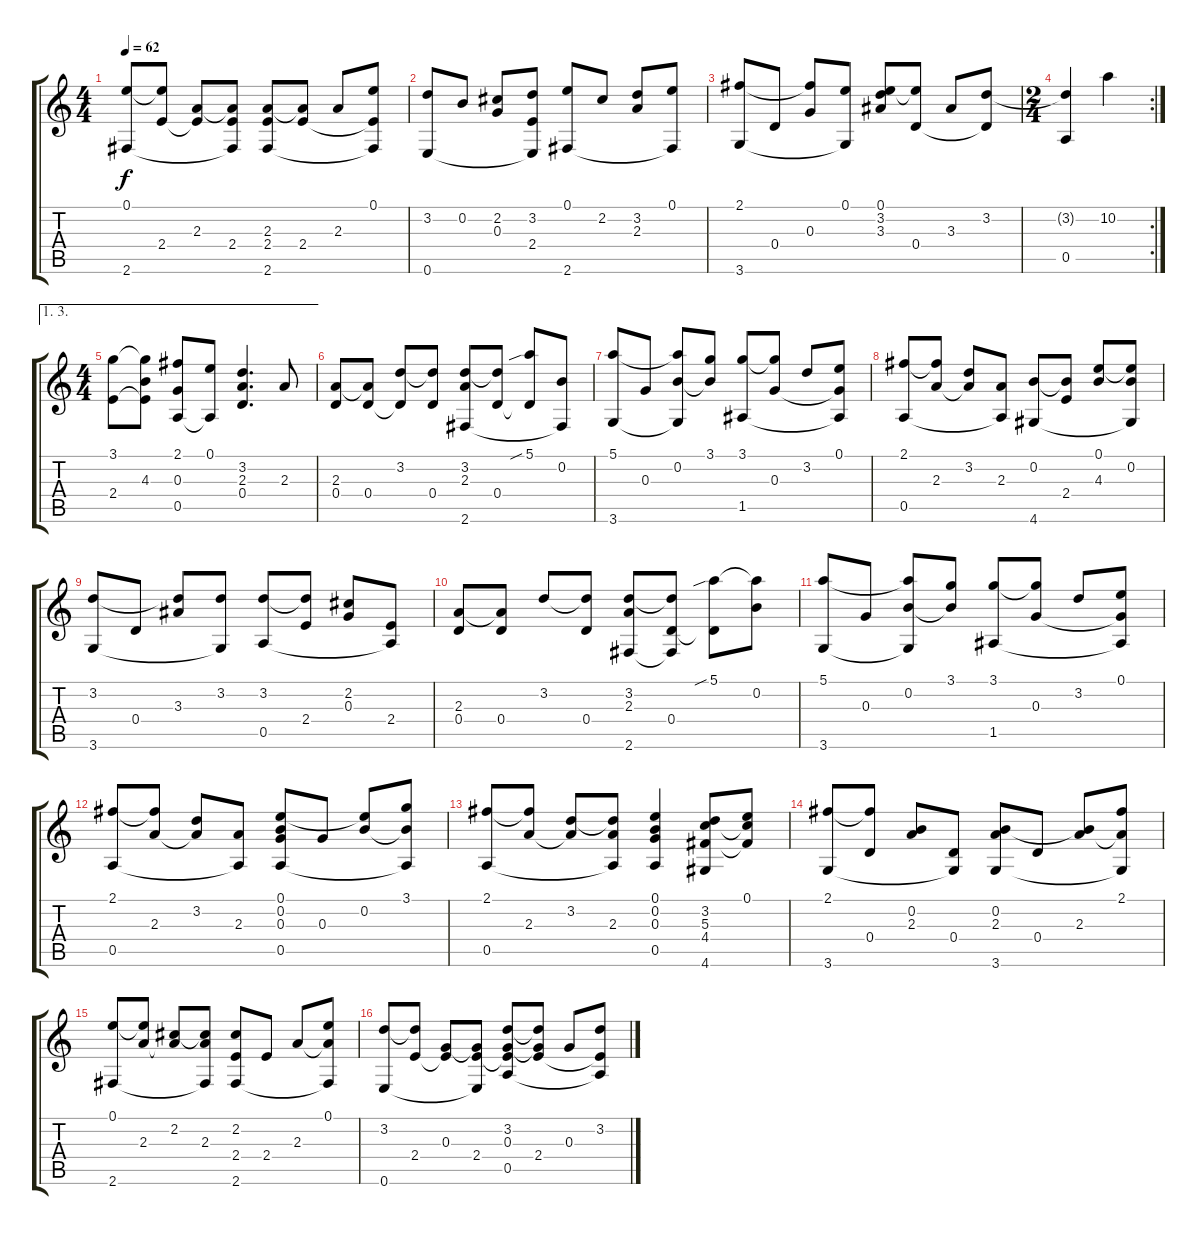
\track "" {instrument acousticguitarnylon}
\staff {score tabs}
\tuning (E4 B3 G3 D3 A2 E2) {hide}
\ts (4 4)
\tempo 62
\clef g2
\ks c
(0.1 2.6).8{dy f} (0.1{t} 2.4).8 (2.3 2.4{t}).8 (2.3{t} 2.4 2.6{t}).8 (2.3 2.4 2.6).8 (2.3{t} 2.4).8 2.3.8 (0.1 2.4{t} 2.6{t}).8 |
(3.2 0.6).8 0.2.8 (2.2 0.3).8 (3.2 2.4 0.6{t}).8 (0.1 2.6).8 2.2.8 (3.2 2.3).8 (0.1 2.6{t}).8 |
(2.1 3.6).8 0.4.8 (2.1{t} 0.3).8 (0.1 3.6{t}).8 (0.1 3.2 3.3).8 (0.1{t} 0.4).8 3.3.8 (3.2 0.4{t}).8 |
\rc 2
\ts (2 4)
(3.2{t} 0.5).4 10.2.4 |
\ae (1 3)
\ts (4 4)
(3.1 2.4).8 (3.1{t} 4.3 2.4{t}).8 (2.1 0.3 0.5).8 (0.1 0.5{t}).8 (3.2 2.3 0.4).4{d} 2.3.8 |
(2.3 0.4).8 (2.3{t} 0.4).8 (3.2 0.4{t}).8 (3.2{t} 0.4).8 (3.2 2.3 2.6).8 (3.2{t} 0.4).8 (5.1{sib} 0.4{t}).8 (0.2 2.6{t}).8 |
(5.1 3.6).8 0.3.8 (5.1{t} 0.2 3.6{t}).8 (3.1 0.2{t}).8 (3.1 1.5).8 (3.1{t} 0.3).8 3.2.8 (0.1 0.3{t} 1.5{t}).8 |
(2.1 0.5).8 (2.1{t} 2.3).8 (3.2 2.3{t}).8 (2.3 0.5{t}).8 (0.2 4.6).8 (0.2{t} 2.4).8 (0.1 4.3).8 (0.1{t} 0.2 4.6{t}).8 |
(3.2 3.6).8 0.4.8 (3.2{t} 3.3).8 (3.2 3.6{t}).8 (3.2 0.5).8 (3.2{t} 2.4).8 (2.2 0.3).8 (2.4 0.5{t}).8 |
(2.3 0.4).8 (2.3{t} 0.4).8 3.2.8 (3.2{t} 0.4).8 (3.2 2.3 2.6).8 (3.2{t} 0.4 2.6{t}).8 (5.1{sib} 0.4{t}).8 (5.1{t} 0.2).8 |
(5.1 3.6).8 0.3.8 (5.1{t} 0.2 3.6{t}).8 (3.1 0.2{t}).8 (3.1 1.5).8 (3.1{t} 0.3).8 3.2.8 (0.1 0.3{t} 1.5{t}).8 |
(2.1 0.5).8 (2.1{t} 2.3).8 (3.2 2.3{t}).8 (2.3 0.5{t}).8 (0.1 0.2 0.3 0.5).8 0.3.8 (0.1{t} 0.2).8 (3.1 0.2{t} 0.5{t}).8 |
(2.1 0.5).8 (2.1{t} 2.3).8 (3.2 2.3{t}).8 (3.2{t} 2.3 0.5{t}).8 (0.1 0.2 0.3 0.5).4 (3.2 5.3 4.4 4.6).8 (0.1 5.3{t} 4.4{t}).8 |
(2.1 3.6).8 (2.1{t} 0.4).8 (0.2 2.3).8 (0.4 3.6{t}).8 (0.2 2.3 3.6).8 0.4.8 (0.2{t} 2.3).8 (2.1 2.3{t} 3.6{t}).8 |
(0.1 2.6).8 (0.1{t} 2.3).8 (2.2 2.3{t}).8 (2.2{t} 2.3 2.6{t}).8 (2.2 2.4 2.6).8 2.4.8 2.3.8 (0.1 2.3{t} 2.6{t}).8 |
(3.2 0.6).8 (3.2{t} 2.4).8 (0.3 2.4{t}).8 (0.3{t} 2.4 0.6{t}).8 (3.2 0.3 2.4{t} 0.5).8 (3.2{t} 0.3{t} 2.4).8 0.3.8 (3.2 2.4{t} 0.5{t}).8
